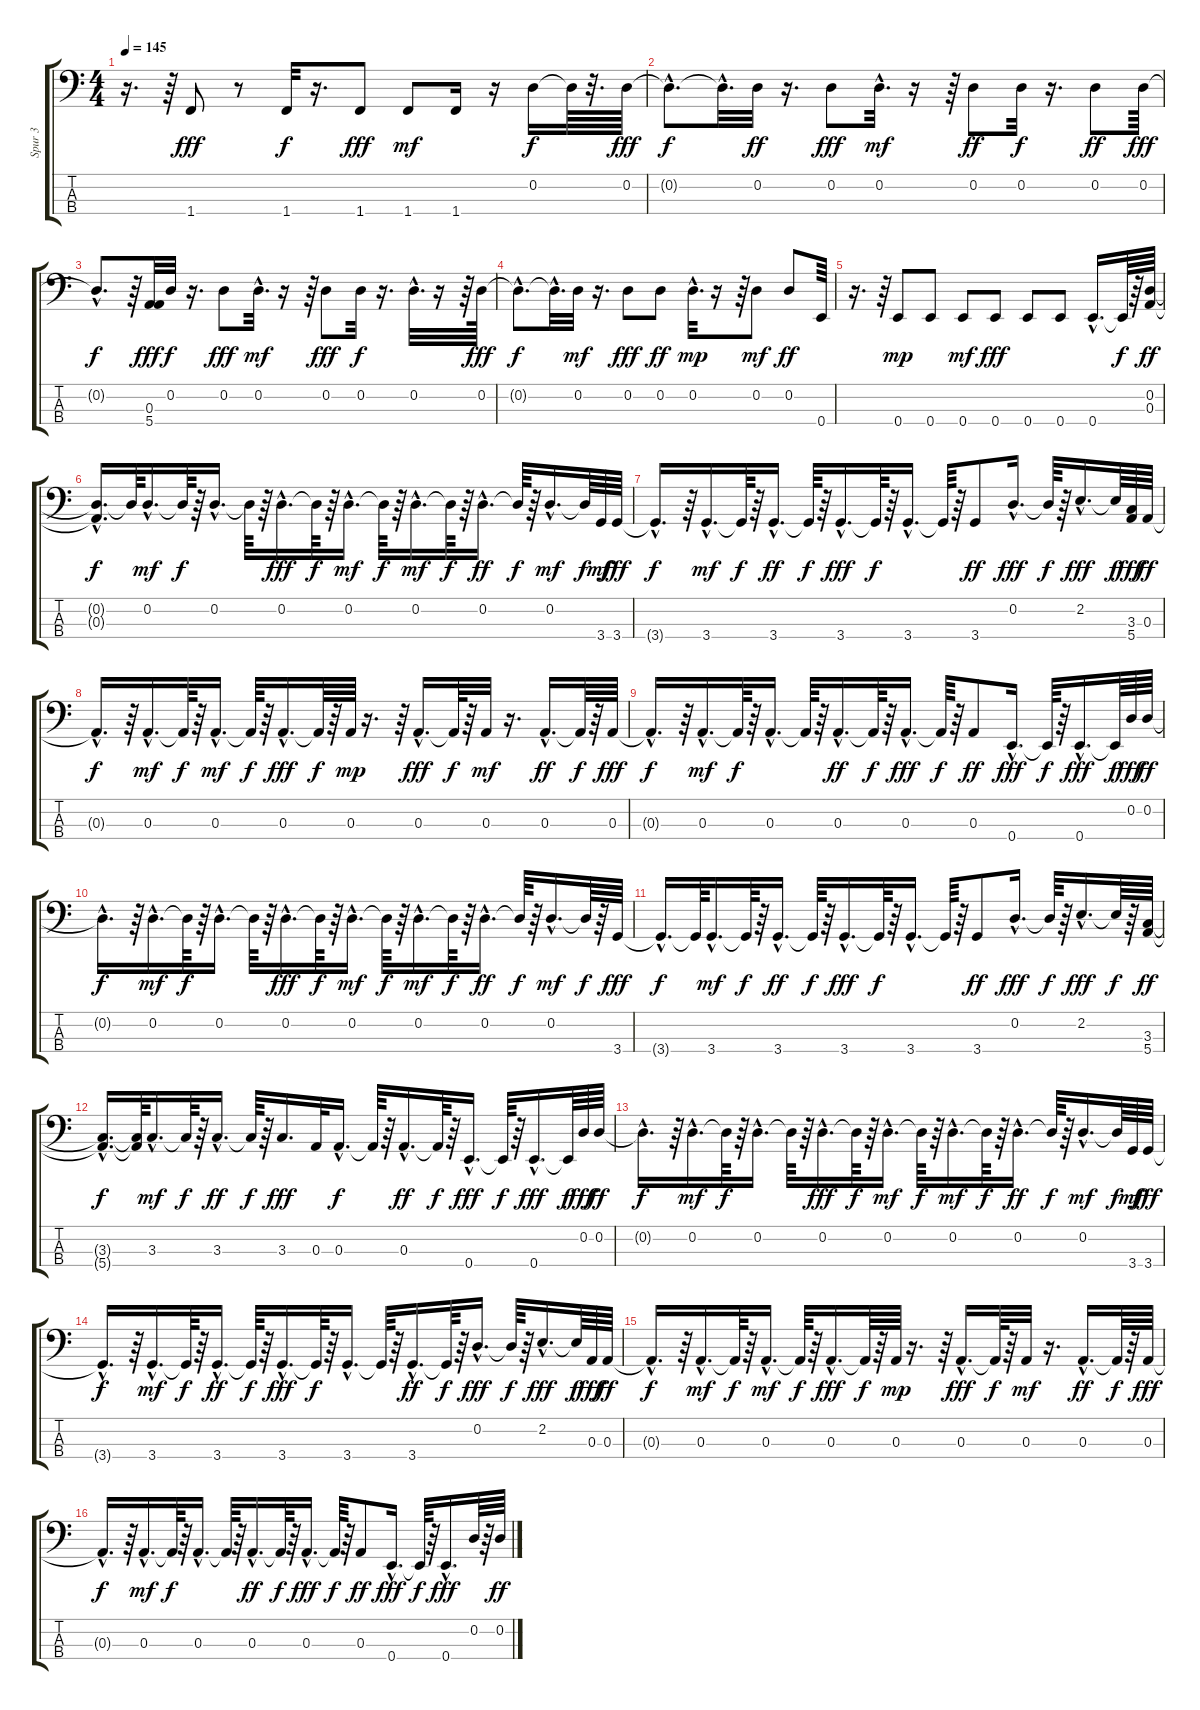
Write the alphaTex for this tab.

\track ("Spur 3" "Spur 3") {instrument electricbassfinger}
\staff {score tabs}
\tuning (G2 D2 A1 E1) {hide}
\ts (4 4)
\tempo 145
\clef f4
\ks c
r.16{d dy ff} r.64 1.4.8{dy fff} r.8 1.4.32{dy f} r.16{d} 1.4.8{dy fff} 1.4.8{dy mf} 1.4.16 r.16 0.2.16{dy f} 0.2{t}.64 r.32{d} 0.2.64{dy fff} |
0.2{hac t}.8{d dy f} 0.2{hac t}.32{d} 0.2.32{dy ff} r.16{d} 0.2.8{dy fff} 0.2{hac}.32{d dy mf} r.16 r.64 0.2.8{dy ff} 0.2.32{dy f} r.16{d} 0.2.8{dy ff} 0.2.64{dy fff} |
0.2{hac t}.8{d dy f} r.64 (0.3 5.4).32{dy fff} 0.2.32{dy f} r.16{d} 0.2.8{dy fff} 0.2{hac}.32{d dy mf} r.16 r.64 0.2.8{dy fff} 0.2.32{dy f} r.16{d} 0.2{hac}.32{d} r.16 r.64 0.2.64{dy fff} |
0.2{hac t}.8{d dy f} 0.2{hac t}.32{d} 0.2.32{dy mf} r.16{d} 0.2.8{dy fff} 0.2.8{dy ff} 0.2{hac}.32{d dy mp} r.16 r.64 0.2.8{dy mf} 0.2.8{dy ff} 0.4.64 |
r.16{d} r.64 0.4.8{dy mp} 0.4.8 0.4.8{dy mf} 0.4.8{dy fff} 0.4.8 0.4.8 0.4{hac}.16{d} 0.4{t}.64{dy f} r.64 (0.2 0.3).64{dy ff} |
(0.2{hac t} 0.3{hac t}).16{d dy f} 0.2{t}.64 0.2{hac}.16{d dy mf} 0.2{t}.64{dy f} r.64 0.2{hac}.16{d} 0.2{t}.64 r.64 0.2{hac}.16{d dy fff} 0.2{t}.64{dy f} r.64 0.2{hac}.16{d dy mf} 0.2{t}.64{dy f} r.64 0.2{hac}.16{d dy mf} 0.2{t}.64{dy f} r.64 0.2{hac}.16{d dy ff} 0.2{t}.64{dy f} r.64 0.2{hac}.16{d dy mf} 0.2{t}.64{dy f} 3.4.64{dy mf} 3.4.64{dy fff} |
3.4{hac t}.16{d dy f} r.64 3.4{hac}.16{d dy mf} 3.4{t}.64{dy f} r.64 3.4{hac}.16{d dy ff} 3.4{t}.64{dy f} r.64 3.4{hac}.16{d dy fff} 3.4{t}.64{dy f} r.64 3.4{hac}.16{d} 3.4{t}.64 r.64 3.4.8{dy ff} 0.2{hac}.16{d dy fff} 0.2{t}.64{dy f} r.64 2.2{hac}.16{d dy fff} 2.2{t}.64{dy f} (3.3 5.4).64{dy fff} 0.3.64{dy ff} |
0.3{hac t}.16{d dy f} r.64 0.3{hac}.16{d dy mf} 0.3{t}.64{dy f} r.64 0.3{hac}.16{d dy mf} 0.3{t}.64{dy f} r.64 0.3{hac}.16{d dy fff} 0.3{t}.64{dy f} r.64 0.3.64{dy mp} r.16{d} r.64 0.3{hac}.16{d dy fff} 0.3{t}.64{dy f} r.64 0.3.32{dy mf} r.16{d} 0.3{hac}.16{d dy ff} 0.3{t}.64{dy f} r.64 0.3.64{dy fff} |
0.3{hac t}.16{d dy f} r.64 0.3{hac}.16{d dy mf} 0.3{t}.64{dy f} r.64 0.3{hac}.16{d} 0.3{t}.64 r.64 0.3{hac}.16{d dy ff} 0.3{t}.64{dy f} r.64 0.3{hac}.16{d dy fff} 0.3{t}.64{dy f} r.64 0.3.8{dy ff} 0.4{hac}.16{d dy fff} 0.4{t}.64{dy f} r.64 0.4{hac}.16{d dy fff} 0.4{t}.64{dy f} 0.2.64{dy fff} 0.2.64{dy ff} |
0.2{hac t}.16{d dy f} r.64 0.2{hac}.16{d dy mf} 0.2{t}.64{dy f} r.64 0.2{hac}.16{d} 0.2{t}.64 r.64 0.2{hac}.16{d dy fff} 0.2{t}.64{dy f} r.64 0.2{hac}.16{d dy mf} 0.2{t}.64{dy f} r.64 0.2{hac}.16{d dy mf} 0.2{t}.64{dy f} r.64 0.2{hac}.16{d dy ff} 0.2{t}.64{dy f} r.64 0.2{hac}.16{d dy mf} 0.2{t}.64{dy f} r.64 3.4.64{dy fff} |
3.4{hac t}.16{d dy f} 3.4{t}.64 3.4{hac}.16{d dy mf} 3.4{t}.64{dy f} r.64 3.4{hac}.16{d dy ff} 3.4{t}.64{dy f} r.64 3.4{hac}.16{d dy fff} 3.4{t}.64{dy f} r.64 3.4{hac}.16{d} 3.4{t}.64 r.64 3.4.8{dy ff} 0.2{hac}.16{d dy fff} 0.2{t}.64{dy f} r.64 2.2{hac}.16{d dy fff} 2.2{t}.64{dy f} r.64 (3.3 5.4).64{dy ff} |
(3.3{hac t} 5.4{hac t}).16{d dy f} (3.3{t} 5.4{t}).64 3.3{hac}.16{d dy mf} 3.3{t}.64{dy f} r.64 3.3{hac}.16{d dy ff} 3.3{t}.64{dy f} r.64 3.3.16{d dy fff} 0.3.32 0.3{hac}.16{d dy f} 0.3{t}.64 r.64 0.3{hac}.16{d dy ff} 0.3{t}.64{dy f} r.64 0.4{hac}.16{d dy fff} 0.4{t}.64{dy f} r.64 0.4{hac}.16{d dy fff} 0.4{t}.64{dy f} 0.2.64{dy fff} 0.2.64{dy ff} |
0.2{hac t}.16{d dy f} r.64 0.2{hac}.16{d dy mf} 0.2{t}.64{dy f} r.64 0.2{hac}.16{d} 0.2{t}.64 r.64 0.2{hac}.16{d dy fff} 0.2{t}.64{dy f} r.64 0.2{hac}.16{d dy mf} 0.2{t}.64{dy f} r.64 0.2{hac}.16{d dy mf} 0.2{t}.64{dy f} r.64 0.2{hac}.16{d dy ff} 0.2{t}.64{dy f} r.64 0.2{hac}.16{d dy mf} 0.2{t}.64{dy f} 3.4.64{dy mf} 3.4.64{dy fff} |
3.4{hac t}.16{d dy f} r.64 3.4{hac}.16{d dy mf} 3.4{t}.64{dy f} r.64 3.4{hac}.16{d dy ff} 3.4{t}.64{dy f} r.64 3.4{hac}.16{d dy fff} 3.4{t}.64{dy f} r.64 3.4{hac}.16{d} 3.4{t}.64 r.64 3.4{hac}.16{d dy ff} 3.4{t}.64{dy f} r.64 0.2{hac}.16{d dy fff} 0.2{t}.64{dy f} r.64 2.2{hac}.16{d dy fff} 2.2{t}.64{dy f} 0.3.64{dy fff} 0.3.64{dy ff} |
0.3{hac t}.16{d dy f} r.64 0.3{hac}.16{d dy mf} 0.3{t}.64{dy f} r.64 0.3{hac}.16{d dy mf} 0.3{t}.64{dy f} r.64 0.3{hac}.16{d dy fff} 0.3{t}.64{dy f} r.64 0.3.64{dy mp} r.16{d} r.64 0.3{hac}.16{d dy fff} 0.3{t}.64{dy f} r.64 0.3.32{dy mf} r.16{d} 0.3{hac}.16{d dy ff} 0.3{t}.64{dy f} r.64 0.3.64{dy fff} |
0.3{hac t}.16{d dy f} r.64 0.3{hac}.16{d dy mf} 0.3{t}.64{dy f} r.64 0.3{hac}.16{d} 0.3{t}.64 r.64 0.3{hac}.16{d dy ff} 0.3{t}.64{dy f} r.64 0.3{hac}.16{d dy fff} 0.3{t}.64{dy f} r.64 0.3.8{dy ff} 0.4{hac}.16{d dy fff} 0.4{t}.64{dy f} r.64 0.4{hac}.16{d dy fff} 0.2.64 r.64 0.2.64{dy ff}
